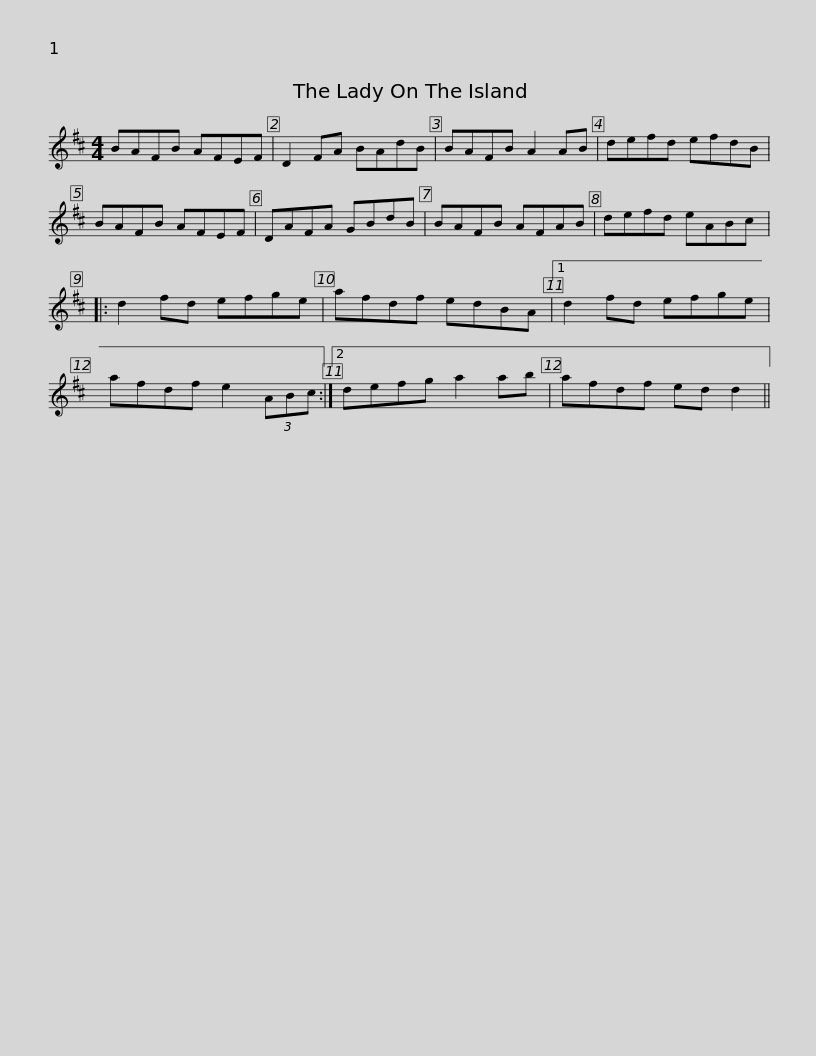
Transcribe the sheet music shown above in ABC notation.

X:1
L:1/8
M:4/4
I:linebreak $
K:D
V:1 treble
V:1
 BAFB AFEF | D2 FA BAdB | BAFB A2 AB | defd efdB | BAFB AFEF |$ %5
 DAFA GBdB | BAFB AFAB | defd eABc |: d2 fd efge | afdf edBA |1$ %10
 d2 fd efge | afdf e2 (3ABc :|2 defg a2 ab | afdf ed d2 || %14
